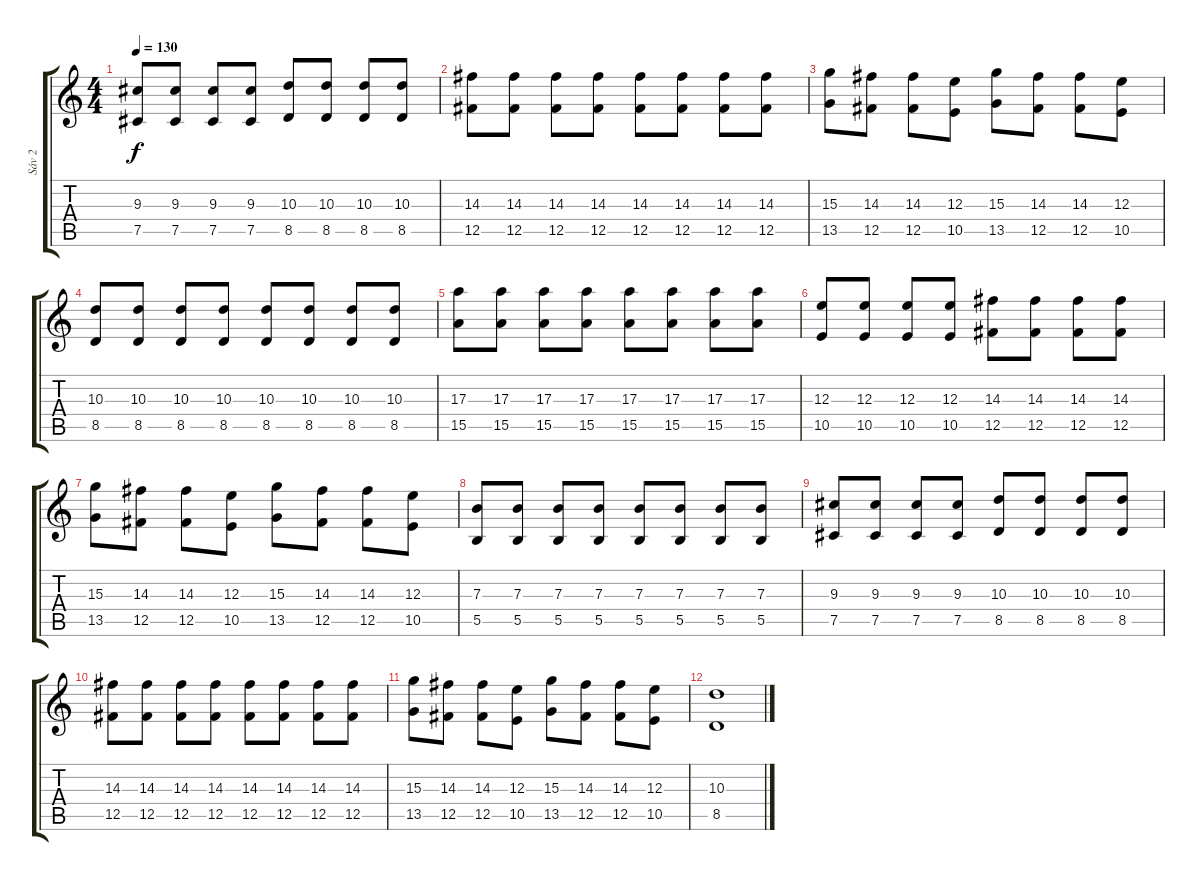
\track ("Sáv 2" "Sáv 2") {instrument distortionguitar}
\staff {score tabs}
\tuning (Db4 Ab3 E3 B2 Gb2 B1) {hide}
\ts (4 4)
\tempo 130
\clef g2
\ks c
(9.3 7.5).8{dy f} (9.3 7.5).8 (9.3 7.5).8 (9.3 7.5).8 (10.3 8.5).8 (10.3 8.5).8 (10.3 8.5).8 (10.3 8.5).8 |
(14.3 12.5).8 (14.3 12.5).8 (14.3 12.5).8 (14.3 12.5).8 (14.3 12.5).8 (14.3 12.5).8 (14.3 12.5).8 (14.3 12.5).8 |
(15.3 13.5).8 (14.3 12.5).8 (14.3 12.5).8 (12.3 10.5).8 (15.3 13.5).8 (14.3 12.5).8 (14.3 12.5).8 (12.3 10.5).8 |
(10.3 8.5).8 (10.3 8.5).8 (10.3 8.5).8 (10.3 8.5).8 (10.3 8.5).8 (10.3 8.5).8 (10.3 8.5).8 (10.3 8.5).8 |
(17.3 15.5).8 (17.3 15.5).8 (17.3 15.5).8 (17.3 15.5).8 (17.3 15.5).8 (17.3 15.5).8 (17.3 15.5).8 (17.3 15.5).8 |
(12.3 10.5).8 (12.3 10.5).8 (12.3 10.5).8 (12.3 10.5).8 (14.3 12.5).8 (14.3 12.5).8 (14.3 12.5).8 (14.3 12.5).8 |
(15.3 13.5).8 (14.3 12.5).8 (14.3 12.5).8 (12.3 10.5).8 (15.3 13.5).8 (14.3 12.5).8 (14.3 12.5).8 (12.3 10.5).8 |
(7.3 5.5).8 (7.3 5.5).8 (7.3 5.5).8 (7.3 5.5).8 (7.3 5.5).8 (7.3 5.5).8 (7.3 5.5).8 (7.3 5.5).8 |
(9.3 7.5).8 (9.3 7.5).8 (9.3 7.5).8 (9.3 7.5).8 (10.3 8.5).8 (10.3 8.5).8 (10.3 8.5).8 (10.3 8.5).8 |
(14.3 12.5).8 (14.3 12.5).8 (14.3 12.5).8 (14.3 12.5).8 (14.3 12.5).8 (14.3 12.5).8 (14.3 12.5).8 (14.3 12.5).8 |
(15.3 13.5).8 (14.3 12.5).8 (14.3 12.5).8 (12.3 10.5).8 (15.3 13.5).8 (14.3 12.5).8 (14.3 12.5).8 (12.3 10.5).8 |
(10.3 8.5).1
